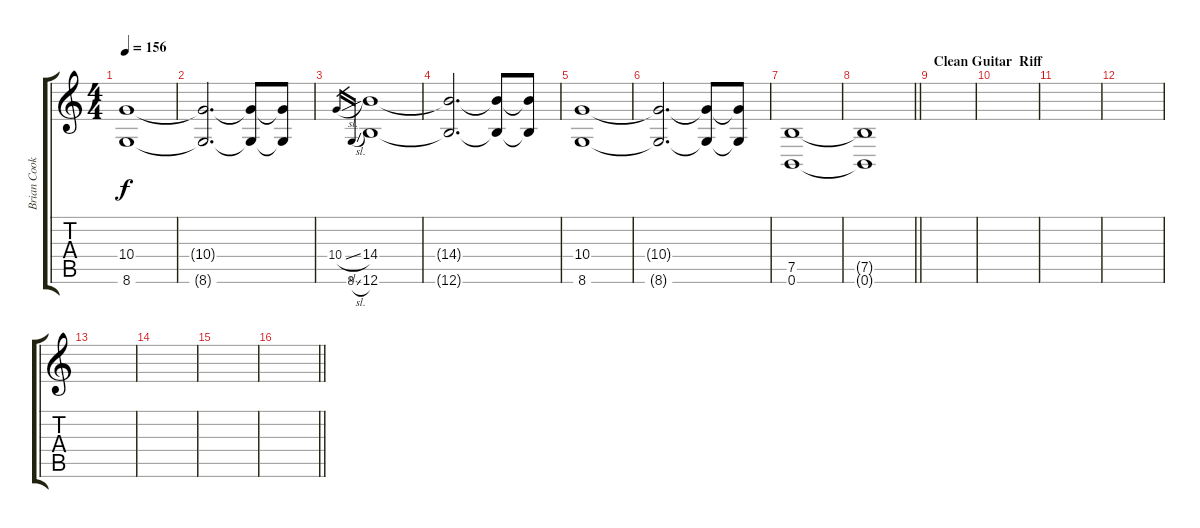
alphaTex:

\track ("Brian Cook (6 String \"Bearitone\")" "Brian Cook") {instrument distortionguitar}
\staff {score tabs}
\tuning (B3 Gb3 D3 A2 E2 B1) {hide}
\ts (4 4)
\section ("" "")
\tempo 156
\clef g2
\ks c
(10.4 8.6).1{dy f} |
(10.4{t} 8.6{t}).2{d} (10.4{t} 8.6{t}).8 (10.4{t} 8.6{t}).8 |
10.4{sl}.16{gr} 8.6{sl}.16{gr} (14.4 12.6).1 |
(14.4{t} 12.6{t}).2{d} (14.4{t} 12.6{t}).8 (14.4{t} 12.6{t}).8 |
(10.4 8.6).1 |
(10.4{t} 8.6{t}).2{d} (10.4{t} 8.6{t}).8 (10.4{t} 8.6{t}).8 |
(7.5 0.6).1 |
\barLineRight lightlight
(7.5{t} 0.6{t}).1 |
\section ("" "Clean Guitar  Riff")
|
|
|
|
|
|
|
\barLineRight lightlight
